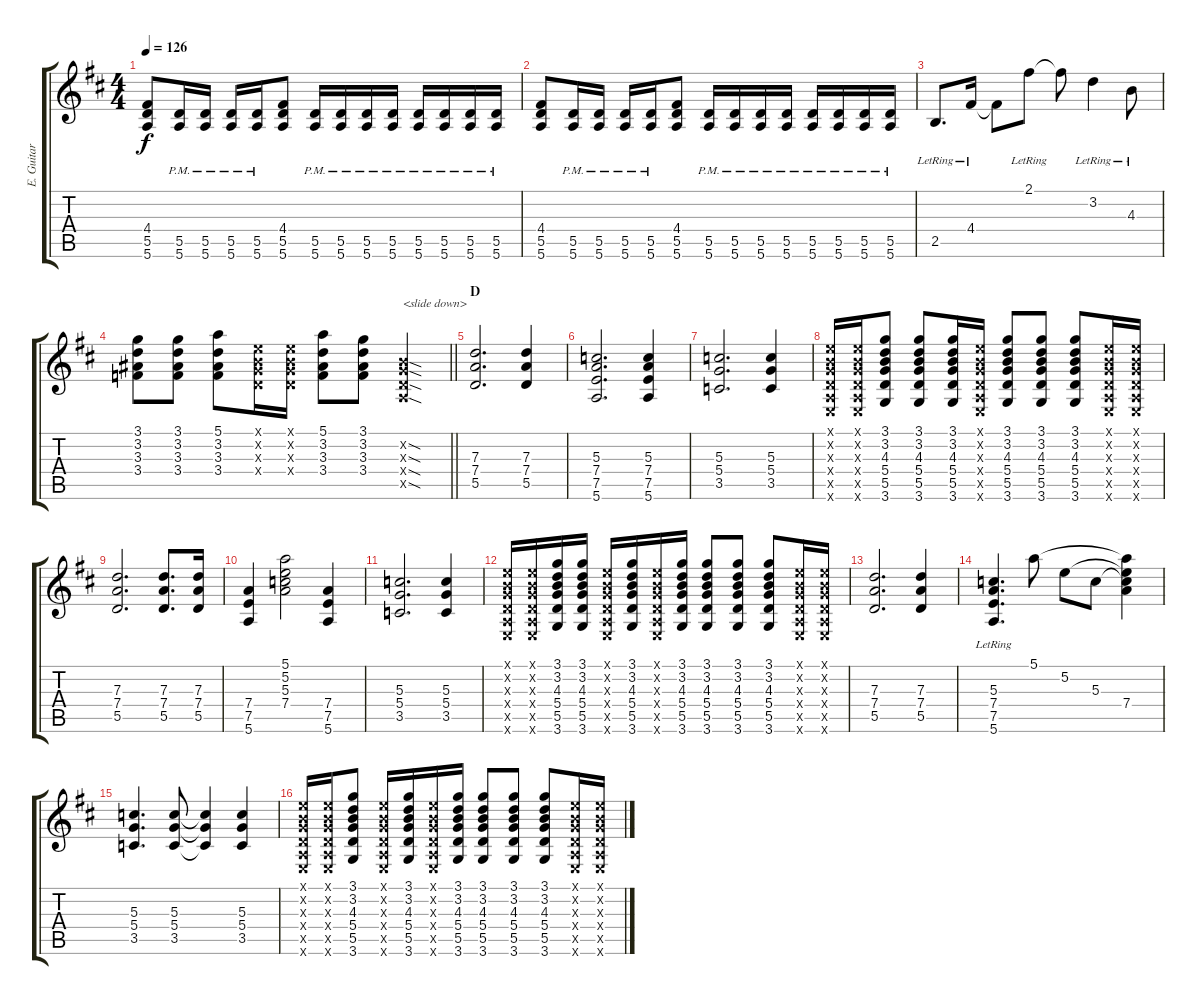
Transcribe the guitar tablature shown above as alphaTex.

\track ("E. Guitar I" "E. Guitar ") {instrument overdrivenguitar}
\staff {score tabs}
\tuning (E4 B3 G3 D3 A2 E2) {hide}
\ts (4 4)
\tempo 126
\clef g2
\ks d
(4.4 5.5 5.6).8{dy f} (5.5{pm} 5.6{pm}).16 (5.5{pm} 5.6{pm}).16 (5.5{pm} 5.6{pm}).16 (5.5{pm} 5.6{pm}).16 (4.4 5.5 5.6).8 (5.5{pm} 5.6{pm}).16 (5.5{pm} 5.6{pm}).16 (5.5{pm} 5.6{pm}).16 (5.5{pm} 5.6{pm}).16 (5.5{pm} 5.6{pm}).16 (5.5{pm} 5.6{pm}).16 (5.5{pm} 5.6{pm}).16 (5.5{pm} 5.6{pm}).16 |
(4.4 5.5 5.6).8 (5.5{pm} 5.6{pm}).16 (5.5{pm} 5.6{pm}).16 (5.5{pm} 5.6{pm}).16 (5.5{pm} 5.6{pm}).16 (4.4 5.5 5.6).8 (5.5{pm} 5.6{pm}).16 (5.5{pm} 5.6{pm}).16 (5.5{pm} 5.6{pm}).16 (5.5{pm} 5.6{pm}).16 (5.5{pm} 5.6{pm}).16 (5.5{pm} 5.6{pm}).16 (5.5{pm} 5.6{pm}).16 (5.5{pm} 5.6{pm}).16 |
2.5{lr}.8{d} 4.4{lr}.16 4.4{t}.8 2.1{lr}.8 2.1{t}.8 3.2{lr}.4 4.3{lr}.8 |
\barLineRight lightlight
(3.1 3.2 3.3 3.4).8 (3.1 3.2 3.3 3.4).8 (5.1 3.2 3.3 3.4).8 (0.1{x} 0.2{x} 0.3{x} 0.4{x}).16 (0.1{x} 0.2{x} 0.3{x} 0.4{x}).16 (5.1 3.2 3.3 3.4).8 (3.1 3.2 3.3 3.4).8 (0.2{sod x} 0.3{sod x} 0.4{sod x} 0.5{sod x}).4{txt "<slide down>"} |
\section ("" "D")
(7.3 7.4 5.5).2{d} (7.3 7.4 5.5).4 |
(5.3 7.4 7.5 5.6).2{d} (5.3 7.4 7.5 5.6).4 |
(5.3 5.4 3.5).2{d} (5.3 5.4 3.5).4 |
(0.1{x} 0.2{x} 0.3{x} 0.4{x} 0.5{x} 0.6{x}).16 (0.1{x} 0.2{x} 0.3{x} 0.4{x} 0.5{x} 0.6{x}).16 (3.1 3.2 4.3 5.4 5.5 3.6).8 (3.1 3.2 4.3 5.4 5.5 3.6).8 (3.1 3.2 4.3 5.4 5.5 3.6).16 (0.1{x} 0.2{x} 0.3{x} 0.4{x} 0.5{x} 0.6{x}).16 (3.1 3.2 4.3 5.4 5.5 3.6).8 (3.1 3.2 4.3 5.4 5.5 3.6).8 (3.1 3.2 4.3 5.4 5.5 3.6).8 (0.1{x} 0.2{x} 0.3{x} 0.4{x} 0.5{x} 0.6{x}).16 (0.1{x} 0.2{x} 0.3{x} 0.4{x} 0.5{x} 0.6{x}).16 |
(7.3 7.4 5.5).2{d} (7.3 7.4 5.5).8{d} (7.3 7.4 5.5).16 |
(7.4 7.5 5.6).4 (5.1 5.2 5.3 7.4).2 (7.4 7.5 5.6).4 |
(5.3 5.4 3.5).2{d} (5.3 5.4 3.5).4 |
(0.1{x} 0.2{x} 0.3{x} 0.4{x} 0.5{x} 0.6{x}).16 (0.1{x} 0.2{x} 0.3{x} 0.4{x} 0.5{x} 0.6{x}).16 (3.1 3.2 4.3 5.4 5.5 3.6).16 (3.1 3.2 4.3 5.4 5.5 3.6).16 (0.1{x} 0.2{x} 0.3{x} 0.4{x} 0.5{x} 0.6{x}).16 (3.1 3.2 4.3 5.4 5.5 3.6).16 (0.1{x} 0.2{x} 0.3{x} 0.4{x} 0.5{x} 0.6{x}).16 (3.1 3.2 4.3 5.4 5.5 3.6).16 (3.1 3.2 4.3 5.4 5.5 3.6).8 (3.1 3.2 4.3 5.4 5.5 3.6).8 (3.1 3.2 4.3 5.4 5.5 3.6).8 (0.1{x} 0.2{x} 0.3{x} 0.4{x} 0.5{x} 0.6{x}).16 (0.1{x} 0.2{x} 0.3{x} 0.4{x} 0.5{x} 0.6{x}).16 |
(7.3 7.4 5.5).2{d} (7.3 7.4 5.5).4 |
(5.3{lr} 7.4{lr} 7.5{lr} 5.6{lr}).4{d} 5.1.8 5.2.8 5.3.8 (5.1{t} 5.2{t} 5.3{t} 7.4).4 |
(5.3 5.4 3.5).4{d} (5.3 5.4 3.5).8 (5.3{t} 5.4{t} 3.5{t}).4 (5.3 5.4 3.5).4 |
(0.1{x} 0.2{x} 0.3{x} 0.4{x} 0.5{x} 0.6{x}).16 (0.1{x} 0.2{x} 0.3{x} 0.4{x} 0.5{x} 0.6{x}).16 (3.1 3.2 4.3 5.4 5.5 3.6).8 (0.1{x} 0.2{x} 0.3{x} 0.4{x} 0.5{x} 0.6{x}).16 (3.1 3.2 4.3 5.4 5.5 3.6).16 (0.1{x} 0.2{x} 0.3{x} 0.4{x} 0.5{x} 0.6{x}).16 (3.1 3.2 4.3 5.4 5.5 3.6).16 (3.1 3.2 4.3 5.4 5.5 3.6).8 (3.1 3.2 4.3 5.4 5.5 3.6).8 (3.1 3.2 4.3 5.4 5.5 3.6).8 (0.1{x} 0.2{x} 0.3{x} 0.4{x} 0.5{x} 0.6{x}).16 (0.1{x} 0.2{x} 0.3{x} 0.4{x} 0.5{x} 0.6{x}).16
